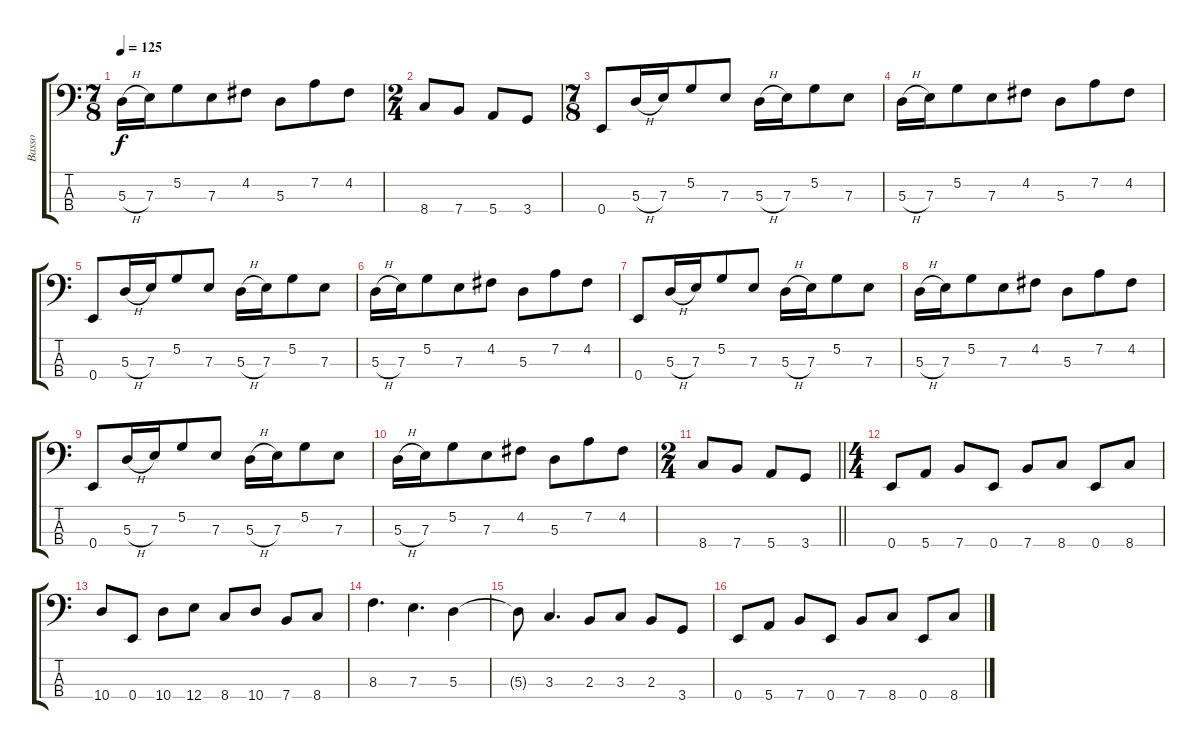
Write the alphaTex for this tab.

\track ("Basso" "Basso") {instrument electricbassfinger}
\staff {score tabs}
\tuning (G2 D2 A1 E1) {hide}
\ts (7 8)
\tempo 125
\clef f4
\ks c
5.3{h}.16{dy f} 7.3.16 5.2.8 7.3.8 4.2.8 5.3.8 7.2.8 4.2.8 |
\ts (2 4)
8.4.8 7.4.8 5.4.8 3.4.8 |
\ts (7 8)
0.4.8 5.3{h}.16 7.3.16 5.2.8 7.3.8 5.3{h}.16 7.3.16 5.2.8 7.3.8 |
5.3{h}.16 7.3.16 5.2.8 7.3.8 4.2.8 5.3.8 7.2.8 4.2.8 |
0.4.8 5.3{h}.16 7.3.16 5.2.8 7.3.8 5.3{h}.16 7.3.16 5.2.8 7.3.8 |
5.3{h}.16 7.3.16 5.2.8 7.3.8 4.2.8 5.3.8 7.2.8 4.2.8 |
0.4.8 5.3{h}.16 7.3.16 5.2.8 7.3.8 5.3{h}.16 7.3.16 5.2.8 7.3.8 |
5.3{h}.16 7.3.16 5.2.8 7.3.8 4.2.8 5.3.8 7.2.8 4.2.8 |
0.4.8 5.3{h}.16 7.3.16 5.2.8 7.3.8 5.3{h}.16 7.3.16 5.2.8 7.3.8 |
5.3{h}.16 7.3.16 5.2.8 7.3.8 4.2.8 5.3.8 7.2.8 4.2.8 |
\ts (2 4)
\barLineRight lightlight
8.4.8 7.4.8 5.4.8 3.4.8 |
\ts (4 4)
\section ("" "")
0.4.8 5.4.8 7.4.8 0.4.8 7.4.8 8.4.8 0.4.8 8.4.8 |
10.4.8 0.4.8 10.4.8 12.4.8 8.4.8 10.4.8 7.4.8 8.4.8 |
8.3.4{d} 7.3.4{d} 5.3.4 |
5.3{t}.8 3.3.4{d} 2.3.8 3.3.8 2.3.8 3.4.8 |
0.4.8 5.4.8 7.4.8 0.4.8 7.4.8 8.4.8 0.4.8 8.4.8
